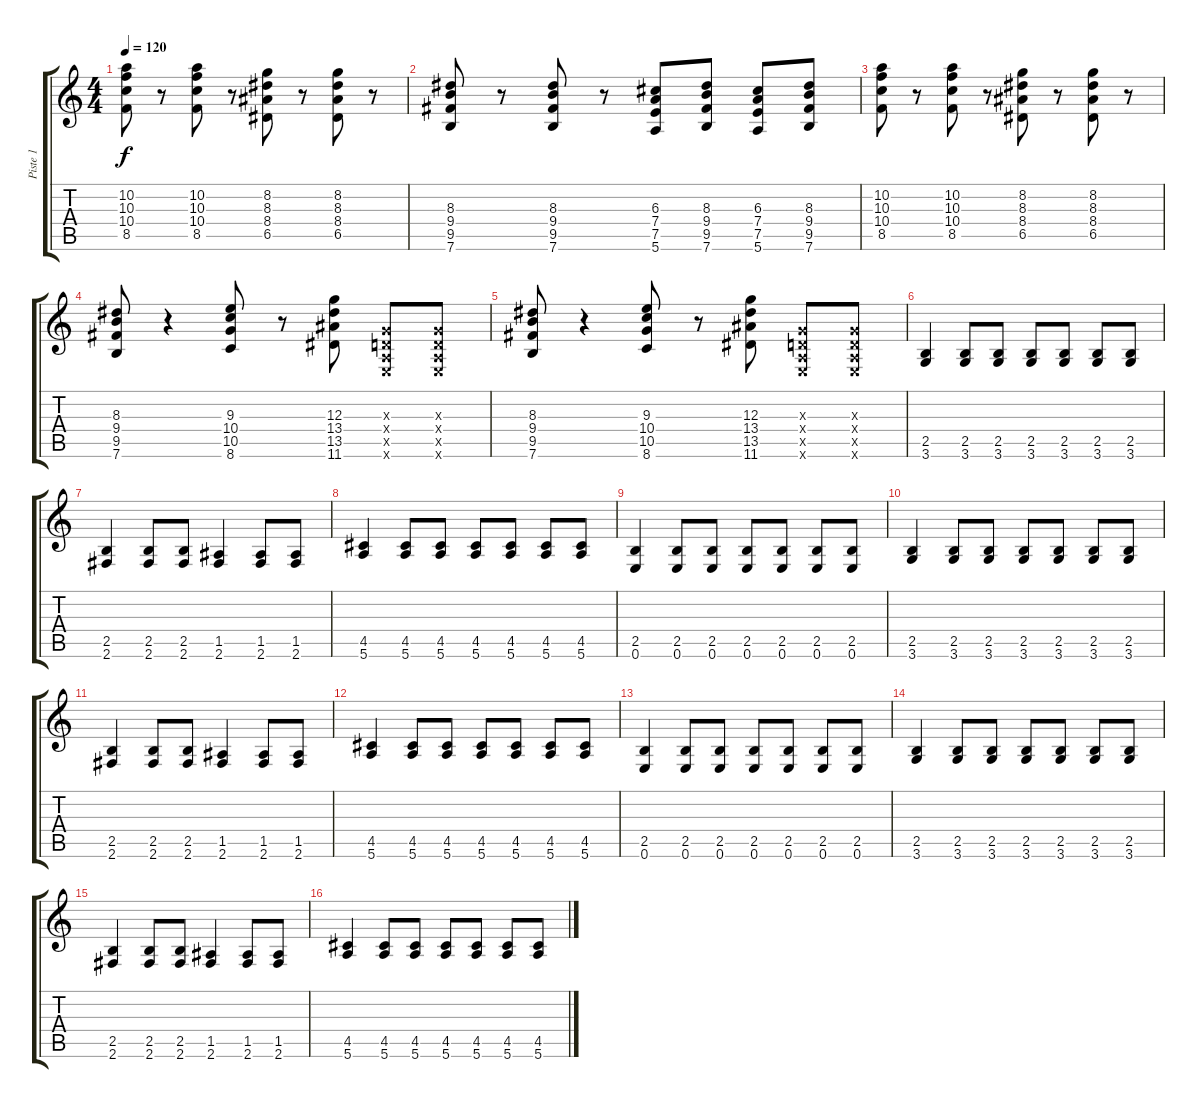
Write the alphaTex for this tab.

\track ("Piste 1" "Piste 1") {instrument overdrivenguitar}
\staff {score tabs}
\tuning (E4 B3 G3 D3 A2 E2) {hide}
\ts (4 4)
\tempo 120
\clef g2
\ks c
(10.2 10.3 10.4 8.5).8{dy f} r.8 (10.2 10.3 10.4 8.5).8 r.8 (8.2 8.3 8.4 6.5).8 r.8 (8.2 8.3 8.4 6.5).8 r.8 |
(8.3 9.4 9.5 7.6).8 r.8 (8.3 9.4 9.5 7.6).8 r.8 (6.3 7.4 7.5 5.6).8 (8.3 9.4 9.5 7.6).8 (6.3 7.4 7.5 5.6).8 (8.3 9.4 9.5 7.6).8 |
(10.2 10.3 10.4 8.5).8 r.8 (10.2 10.3 10.4 8.5).8 r.8 (8.2 8.3 8.4 6.5).8 r.8 (8.2 8.3 8.4 6.5).8 r.8 |
(8.3 9.4 9.5 7.6).8 r.4 (9.3 10.4 10.5 8.6).8 r.8 (12.3 13.4 13.5 11.6).8 (0.3{x} 0.4{x} 0.5{x} 0.6{x}).8 (0.3{x} 0.4{x} 0.5{x} 0.6{x}).8 |
(8.3 9.4 9.5 7.6).8 r.4 (9.3 10.4 10.5 8.6).8 r.8 (12.3 13.4 13.5 11.6).8 (0.3{x} 0.4{x} 0.5{x} 0.6{x}).8 (0.3{x} 0.4{x} 0.5{x} 0.6{x}).8 |
(2.5 3.6).4 (2.5 3.6).8 (2.5 3.6).8 (2.5 3.6).8 (2.5 3.6).8 (2.5 3.6).8 (2.5 3.6).8 |
(2.5 2.6).4 (2.5 2.6).8 (2.5 2.6).8 (1.5 2.6).4 (1.5 2.6).8 (1.5 2.6).8 |
(4.5 5.6).4 (4.5 5.6).8 (4.5 5.6).8 (4.5 5.6).8 (4.5 5.6).8 (4.5 5.6).8 (4.5 5.6).8 |
(2.5 0.6).4 (2.5 0.6).8 (2.5 0.6).8 (2.5 0.6).8 (2.5 0.6).8 (2.5 0.6).8 (2.5 0.6).8 |
(2.5 3.6).4 (2.5 3.6).8 (2.5 3.6).8 (2.5 3.6).8 (2.5 3.6).8 (2.5 3.6).8 (2.5 3.6).8 |
(2.5 2.6).4 (2.5 2.6).8 (2.5 2.6).8 (1.5 2.6).4 (1.5 2.6).8 (1.5 2.6).8 |
(4.5 5.6).4 (4.5 5.6).8 (4.5 5.6).8 (4.5 5.6).8 (4.5 5.6).8 (4.5 5.6).8 (4.5 5.6).8 |
(2.5 0.6).4 (2.5 0.6).8 (2.5 0.6).8 (2.5 0.6).8 (2.5 0.6).8 (2.5 0.6).8 (2.5 0.6).8 |
(2.5 3.6).4 (2.5 3.6).8 (2.5 3.6).8 (2.5 3.6).8 (2.5 3.6).8 (2.5 3.6).8 (2.5 3.6).8 |
(2.5 2.6).4 (2.5 2.6).8 (2.5 2.6).8 (1.5 2.6).4 (1.5 2.6).8 (1.5 2.6).8 |
(4.5 5.6).4 (4.5 5.6).8 (4.5 5.6).8 (4.5 5.6).8 (4.5 5.6).8 (4.5 5.6).8 (4.5 5.6).8
